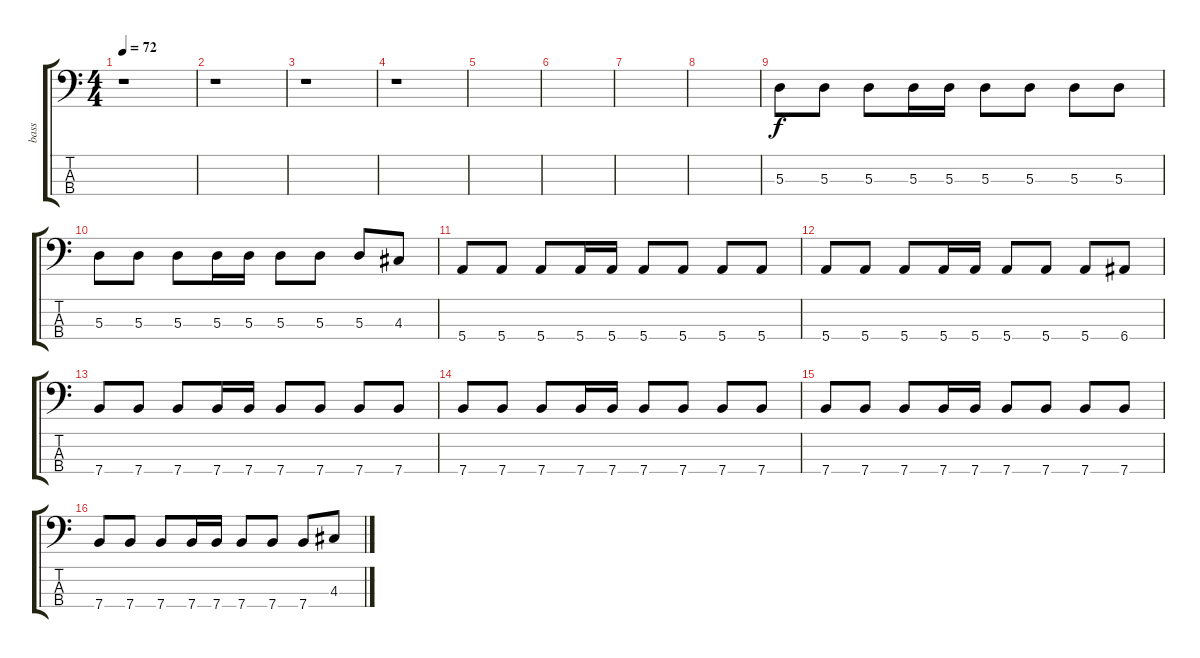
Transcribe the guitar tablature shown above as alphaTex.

\track ("bass" "bass") {instrument electricbasspick}
\staff {score tabs}
\tuning (G2 D2 A1 E1) {hide}
\ts (4 4)
\tempo 72
\clef f4
\ks c
r.1{dy f} |
r.1 |
r.1 |
r.1 |
|
|
|
|
5.3.8 5.3.8 5.3.8 5.3.16 5.3.16 5.3.8 5.3.8 5.3.8 5.3.8 |
5.3.8 5.3.8 5.3.8 5.3.16 5.3.16 5.3.8 5.3.8 5.3.8 4.3.8 |
5.4.8 5.4.8 5.4.8 5.4.16 5.4.16 5.4.8 5.4.8 5.4.8 5.4.8 |
5.4.8 5.4.8 5.4.8 5.4.16 5.4.16 5.4.8 5.4.8 5.4.8 6.4.8 |
7.4.8 7.4.8 7.4.8 7.4.16 7.4.16 7.4.8 7.4.8 7.4.8 7.4.8 |
7.4.8 7.4.8 7.4.8 7.4.16 7.4.16 7.4.8 7.4.8 7.4.8 7.4.8 |
7.4.8 7.4.8 7.4.8 7.4.16 7.4.16 7.4.8 7.4.8 7.4.8 7.4.8 |
7.4.8 7.4.8 7.4.8 7.4.16 7.4.16 7.4.8 7.4.8 7.4.8 4.3.8
